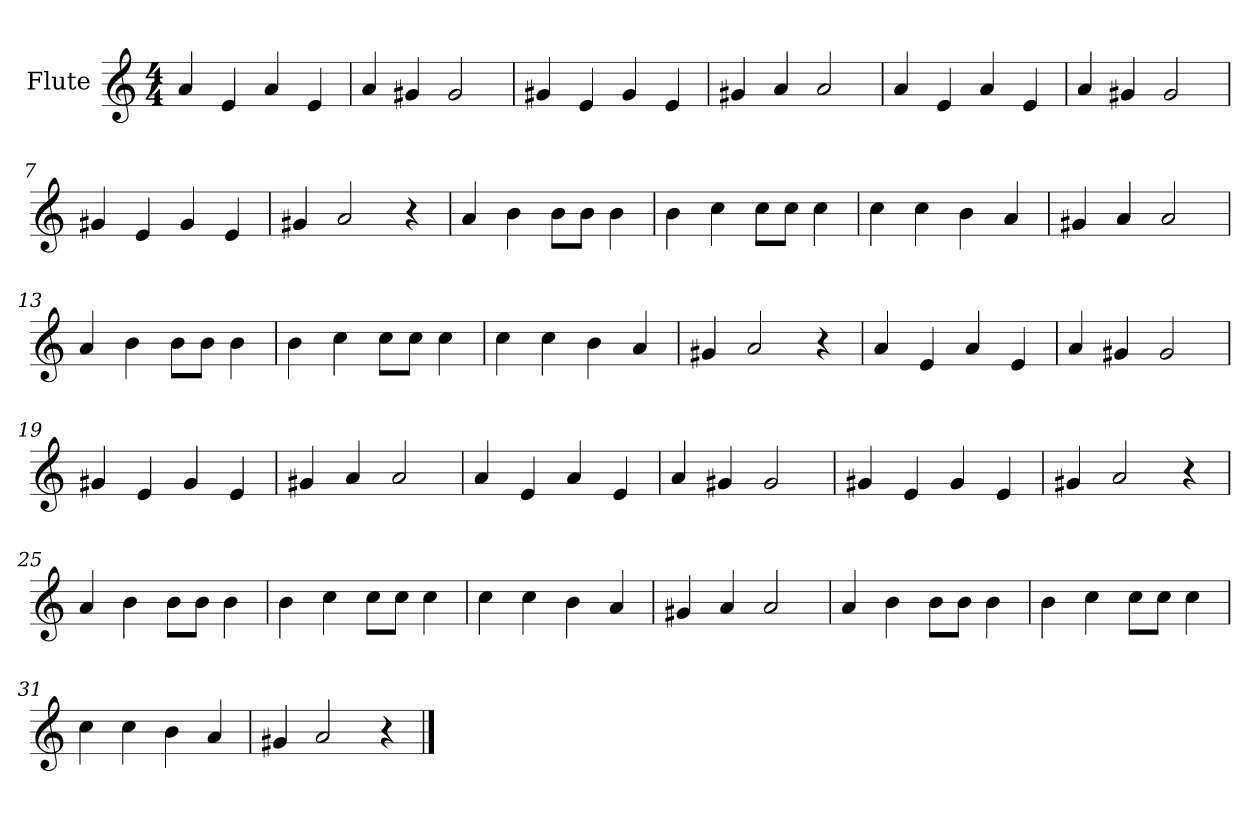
**kern
*part1
*staff1
*I"Flute
*I'Fl.
*stria5
*clefG2
*k[]
*M4/4
*MM80
=1
4a
4e
4a
4e
=2
4a
4g#X
2g#
=3
4g#X
4e
4g#
4e
=4
4g#X
4a
2a
=5
4a
4e
4a
4e
=6
4a
4g#X
2g#
=7
4g#X
4e
4g#
4e
=8
4g#X
2a
4r
=9
4a
4b
8bL
8bJ
4b
=10
4b
4cc
8ccL
8ccJ
4cc
=11
4cc
4cc
4b
4a
=12
4g#X
4a
2a
=13
4a
4b
8bL
8bJ
4b
=14
4b
4cc
8ccL
8ccJ
4cc
=15
4cc
4cc
4b
4a
=16
4g#X
2a
4r
=17
4a
4e
4a
4e
=18
4a
4g#X
2g#
=19
4g#X
4e
4g#
4e
=20
4g#X
4a
2a
=21
4a
4e
4a
4e
=22
4a
4g#X
2g#
=23
4g#X
4e
4g#
4e
=24
4g#X
2a
4r
=25
4a
4b
8bL
8bJ
4b
=26
4b
4cc
8ccL
8ccJ
4cc
=27
4cc
4cc
4b
4a
=28
4g#X
4a
2a
=29
4a
4b
8bL
8bJ
4b
=30
4b
4cc
8ccL
8ccJ
4cc
=31
4cc
4cc
4b
4a
=32
4g#X
2a
4r
==
*-
